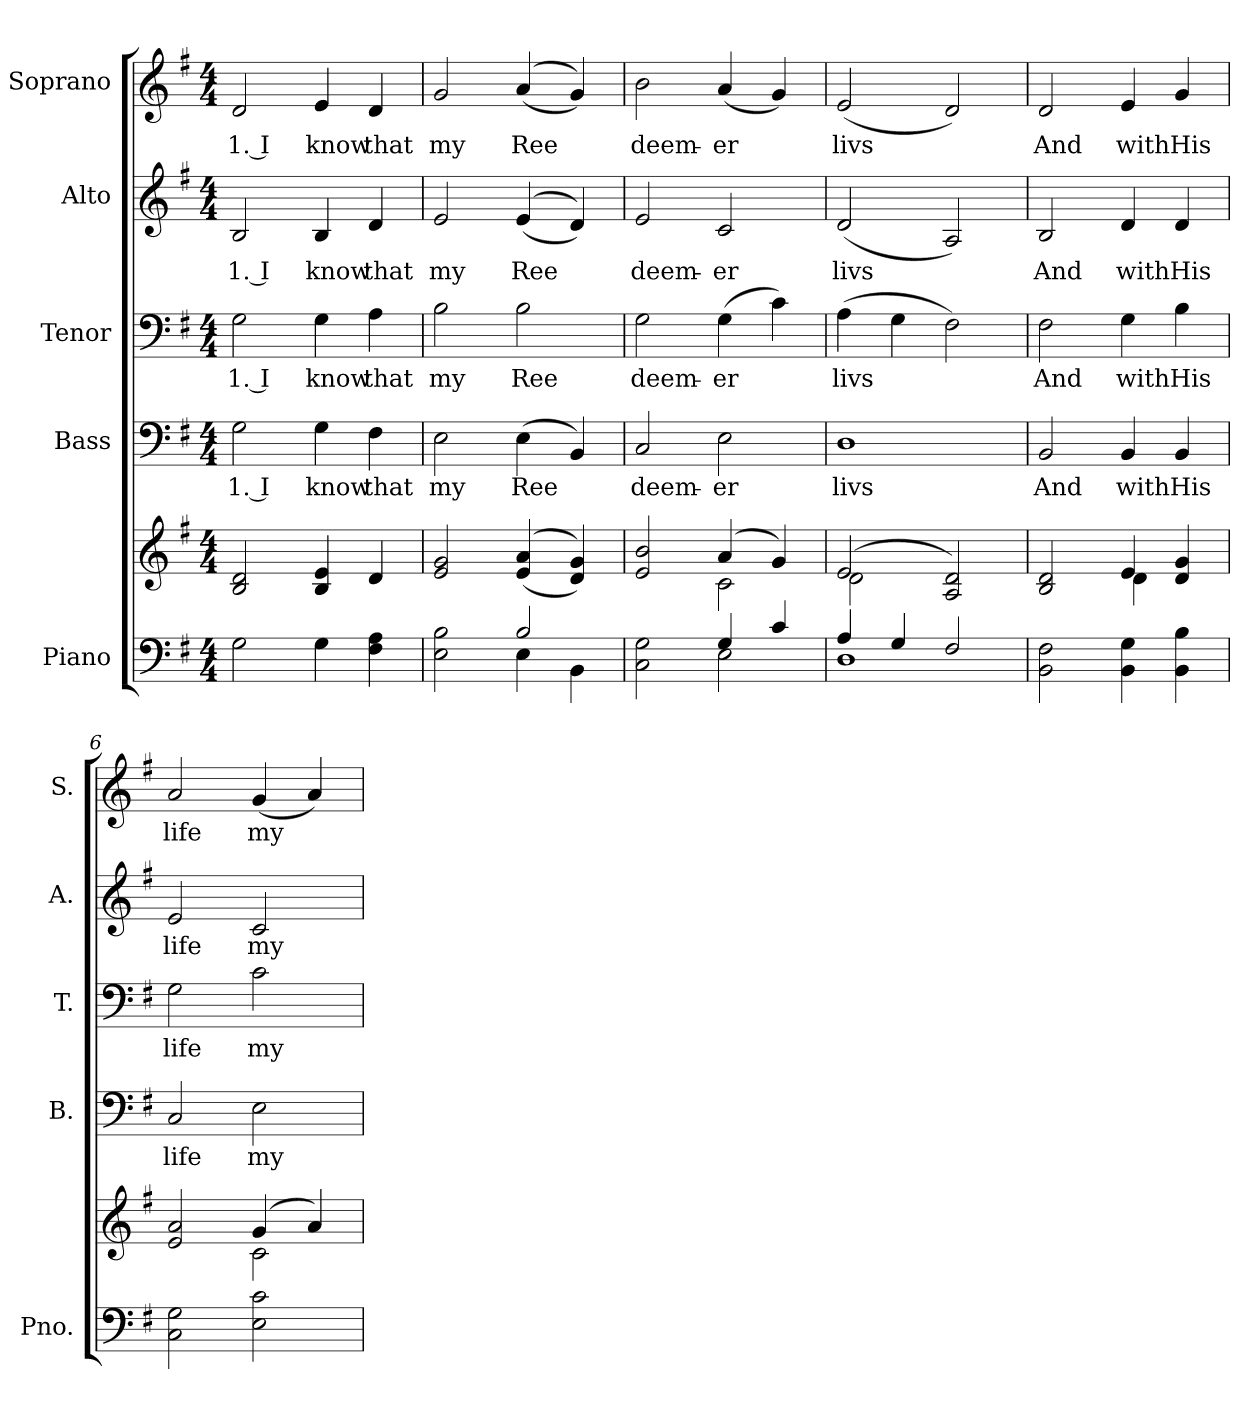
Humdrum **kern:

**kern	**kern	**kern	**text	**kern	**text	**kern	**text	**kern	**text
*part5	*part5	*part4	*part4	*part3	*part3	*part2	*part2	*part1	*part1
*staff6	*staff5	*staff4	*staff4	*staff3	*staff3	*staff2	*staff2	*staff1	*staff1
*I"Piano	*	*I"Bass	*	*I"Tenor	*	*I"Alto	*	*I"Soprano	*
*I'Pno.	*	*I'B.	*	*I'T.	*	*I'A.	*	*I'S.	*
!!LO:PB:g=z
*clefF4	*clefG2	*clefF4	*	*clefF4	*	*clefG2	*	*clefG2	*
*k[f#]	*k[f#]	*k[f#]	*	*k[f#]	*	*k[f#]	*	*k[f#]	*
*G:	*G:	*G:	*	*G:	*	*G:	*	*G:	*
*M4/4	*M4/4	*M4/4	*	*M4/4	*	*M4/4	*	*M4/4	*
*MM170	*MM170	*MM170	*	*MM170	*	*MM170	*	*MM170	*
=1	=1	=1	=1	=1	=1	=1	=1	=1	=1
!	!	!	!LO:LY:b:color=#000000	!	!	!	!	!	!
!	!	!	!	!	!LO:LY:b:color=#000000	!	!	!	!
!	!	!	!	!	!	!	!LO:LY:b:color=#000000	!	!
!	!	!	!	!	!	!	!	!	!LO:LY:b:color=#000000
2Gi\	2Bi/ 2di	2Gi\	1. I	2Gi\	1. I	2Bi/	1. I	2di/	1. I
!	!	!	!LO:LY:b:color=#000000	!	!	!	!	!	!
!	!	!	!	!	!LO:LY:b:color=#000000	!	!	!	!
!	!	!	!	!	!	!	!LO:LY:b:color=#000000	!	!
!	!	!	!	!	!	!	!	!	!LO:LY:b:color=#000000
4Gi\	4Bi/ 4ei	4Gi\	know	4Gi\	know	4Bi/	know	4ei/	know
!	!	!	!LO:LY:b:color=#000000	!	!	!	!	!	!
!	!	!	!	!	!LO:LY:b:color=#000000	!	!	!	!
!	!	!	!	!	!	!	!LO:LY:b:color=#000000	!	!
!	!	!	!	!	!	!	!	!	!LO:LY:b:color=#000000
4F#i\ 4Ai	4di/	4F#i\	that	4Ai\	that	4di/	that	4di/	that
=2	=2	=2	=2	=2	=2	=2	=2	=2	=2
*^	*	*	*	*	*	*	*	*	*
!	!	!	!	!LO:LY:b:color=#000000	!	!	!	!	!	!
!	!	!	!	!	!	!LO:LY:b:color=#000000	!	!	!	!
!	!	!	!	!	!	!	!	!LO:LY:b:color=#000000	!	!
!	!	!	!	!	!	!	!	!	!	!LO:LY:b:color=#000000
2Ei\ 2Bi	2ryy	2ei/ 2gi	2Ei\	my	2Bi\	my	2ei/	my	2gi/	my
!	!	!	!	!LO:LY:b:color=#000000	!	!	!	!	!	!
!	!	!	!	!	!	!LO:LY:b:color=#000000	!	!	!	!
!	!	!	!	!	!	!	!	!LO:LY:b:color=#000000	!	!
!	!	!	!	!	!	!	!	!	!	!LO:LY:b:color=#000000
2Bi/	4Ei\	((4ei/ 4ai	(4Ei\	Ree	2Bi\	Ree	((4ei/	Ree	((4ai/	Ree
.	4BBi\	4di/ 4gi))	4BBi/)	.	.	.	4di/))	.	4gi/))	.
=3	=3	=3	=3	=3	=3	=3	=3	=3	=3	=3
*	*	*^	*	*	*	*	*	*	*	*
!	!	!	!	!	!LO:LY:b:color=#000000	!	!	!	!	!	!
!	!	!	!	!	!	!	!LO:LY:b:color=#000000	!	!	!	!
!	!	!	!	!	!	!	!	!	!LO:LY:b:color=#000000	!	!
!	!	!	!	!	!	!	!	!	!	!	!LO:LY:b:color=#000000
2Ci\ 2Gi	2ryy	2ei/ 2bi	2ryy	2Ci/	deem-	2Gi\	deem-	2ei/	deem-	2bi\	deem-
!	!	!	!	!	!LO:LY:b:color=#000000	!	!	!	!	!	!
!	!	!	!	!	!	!	!LO:LY:b:color=#000000	!	!	!	!
!	!	!	!	!	!	!	!	!	!LO:LY:b:color=#000000	!	!
!	!	!	!	!	!	!	!	!	!	!	!LO:LY:b:color=#000000
4Gi/	2Ei\	(4ai/	2ci\	2Ei\	-er	(4Gi\	-er	2ci/	-er	(4ai/	-er
4ci/	.	4gi/)	.	.	.	4ci\)	.	.	.	4gi/)	.
!!LO:PB:g=z
=4	=4	=4	=4	=4	=4	=4	=4	=4	=4	=4	=4
!	!	!	!	!	!LO:LY:b:color=#000000	!	!	!	!	!	!
!	!	!	!	!	!	!	!LO:LY:b:color=#000000	!	!	!	!
!	!	!	!	!	!	!	!	!	!LO:LY:b:color=#000000	!	!
!	!	!	!	!	!	!	!	!	!	!	!LO:LY:b:color=#000000
4Ai/	1Di	(2ei/	2di\	1Di	livs	(4Ai\	livs	(2di/	livs	(2ei/	livs
4Gi/	.	.	.	.	.	4Gi\	.	.	.	.	.
2F#i/	.	2Ai/ 2di)	2ryy	.	.	2F#i\)	.	2Ai/)	.	2di/)	.
*v	*v	*	*	*	*	*	*	*	*	*	*
=5	=5	=5	=5	=5	=5	=5	=5	=5	=5	=5
!	!	!	!	!LO:LY:b:color=#000000	!	!	!	!	!	!
!	!	!	!	!	!	!LO:LY:b:color=#000000	!	!	!	!
!	!	!	!	!	!	!	!	!LO:LY:b:color=#000000	!	!
!	!	!	!	!	!	!	!	!	!	!LO:LY:b:color=#000000
2BBi\ 2F#i	2Bi/ 2di	2ryy	2BBi/	And	2F#i\	And	2Bi/	And	2di/	And
!	!	!	!	!LO:LY:b:color=#000000	!	!	!	!	!	!
!	!	!	!	!	!	!LO:LY:b:color=#000000	!	!	!	!
!	!	!	!	!	!	!	!	!LO:LY:b:color=#000000	!	!
!	!	!	!	!	!	!	!	!	!	!LO:LY:b:color=#000000
4BBi\ 4Gi	4ei/	4di\	4BBi/	with	4Gi\	with	4di/	with	4ei/	with
!	!	!	!	!LO:LY:b:color=#000000	!	!	!	!	!	!
!	!	!	!	!	!	!LO:LY:b:color=#000000	!	!	!	!
!	!	!	!	!	!	!	!	!LO:LY:b:color=#000000	!	!
!	!	!	!	!	!	!	!	!	!	!LO:LY:b:color=#000000
4BBi\ 4Bi	4di/ 4gi	4ryy	4BBi/	His	4Bi\	His	4di/	His	4gi/	His
=6	=6	=6	=6	=6	=6	=6	=6	=6	=6	=6
!	!	!	!	!LO:LY:b:color=#000000	!	!	!	!	!	!
!	!	!	!	!	!	!LO:LY:b:color=#000000	!	!	!	!
!	!	!	!	!	!	!	!	!LO:LY:b:color=#000000	!	!
!	!	!	!	!	!	!	!	!	!	!LO:LY:b:color=#000000
2Ci\ 2Gi	2ei/ 2ai	2ryy	2Ci/	life	2Gi\	life	2ei/	life	2ai/	life
!	!	!	!	!LO:LY:b:color=#000000	!	!	!	!	!	!
!	!	!	!	!	!	!LO:LY:b:color=#000000	!	!	!	!
!	!	!	!	!	!	!	!	!LO:LY:b:color=#000000	!	!
!	!	!	!	!	!	!	!	!	!	!LO:LY:b:color=#000000
2Ei\ 2ci	(4gi/	2ci\	2Ei\	my	2ci\	my	2ci/	my	(4gi/	my
.	4ai/)	.	.	.	.	.	.	.	4ai/)	.
*	*v	*v	*	*	*	*	*	*	*	*
=	=	=	=	=	=	=	=	=	=
*-	*-	*-	*-	*-	*-	*-	*-	*-	*-
